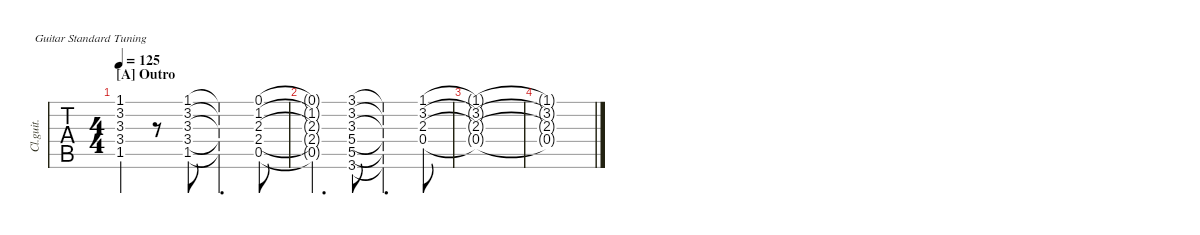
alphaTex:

\defaultSystemsLayout 4
\hideDynamics
\bracketExtendMode nobrackets
\track ("Guitar2" "Cl.guit.") {defaultSystemsLayout 4 instrument electricguitarclean}
\staff {tabs}
\tuning (E4 B3 G3 D3 A2 E2)
\ts (4 4)
\section ("A" "Outro")
\tempo 125
\clef g2
\ks f
(1.5{acc b} 3.4{acc forcenatural} 3.3{acc b} 3.2{acc forcenatural} 1.1{acc forcenatural}).4{dy mf} r.8 (1.5{acc b} 3.4{acc forcenatural} 3.3{acc b} 3.2{acc forcenatural} 1.1{acc forcenatural}).8 (1.5{t acc b} 3.4{t acc forcenatural} 3.3{t acc b} 3.2{t acc forcenatural} 1.1{t acc forcenatural}).4{d} (0.5{acc forcenatural} 2.4{acc forcenatural} 2.3{acc forcenatural} 1.2{acc forcenatural} 0.1{acc forcenatural}).8 |
(0.5{t acc forcenatural} 2.4{t acc forcenatural} 2.3{t acc forcenatural} 1.2{t acc forcenatural} 0.1{t acc forcenatural}).4{d} (3.6{acc forcenatural} 5.5{acc forcenatural} 5.4{acc forcenatural} 3.3{acc b} 3.2{acc forcenatural} 3.1{acc forcenatural}).8 (3.6{t acc forcenatural} 5.5{t acc forcenatural} 5.4{t acc forcenatural} 3.3{t acc b} 3.2{t acc forcenatural} 3.1{t acc forcenatural}).4{d} (0.4{acc forcenatural} 2.3{acc forcenatural} 3.2{acc forcenatural} 1.1{acc forcenatural}).8 |
(0.4{t acc forcenatural} 2.3{t acc forcenatural} 3.2{t acc forcenatural} 1.1{t acc forcenatural}).1 |
(0.4{t acc forcenatural} 2.3{t acc forcenatural} 3.2{t acc forcenatural} 1.1{t acc forcenatural}).1
